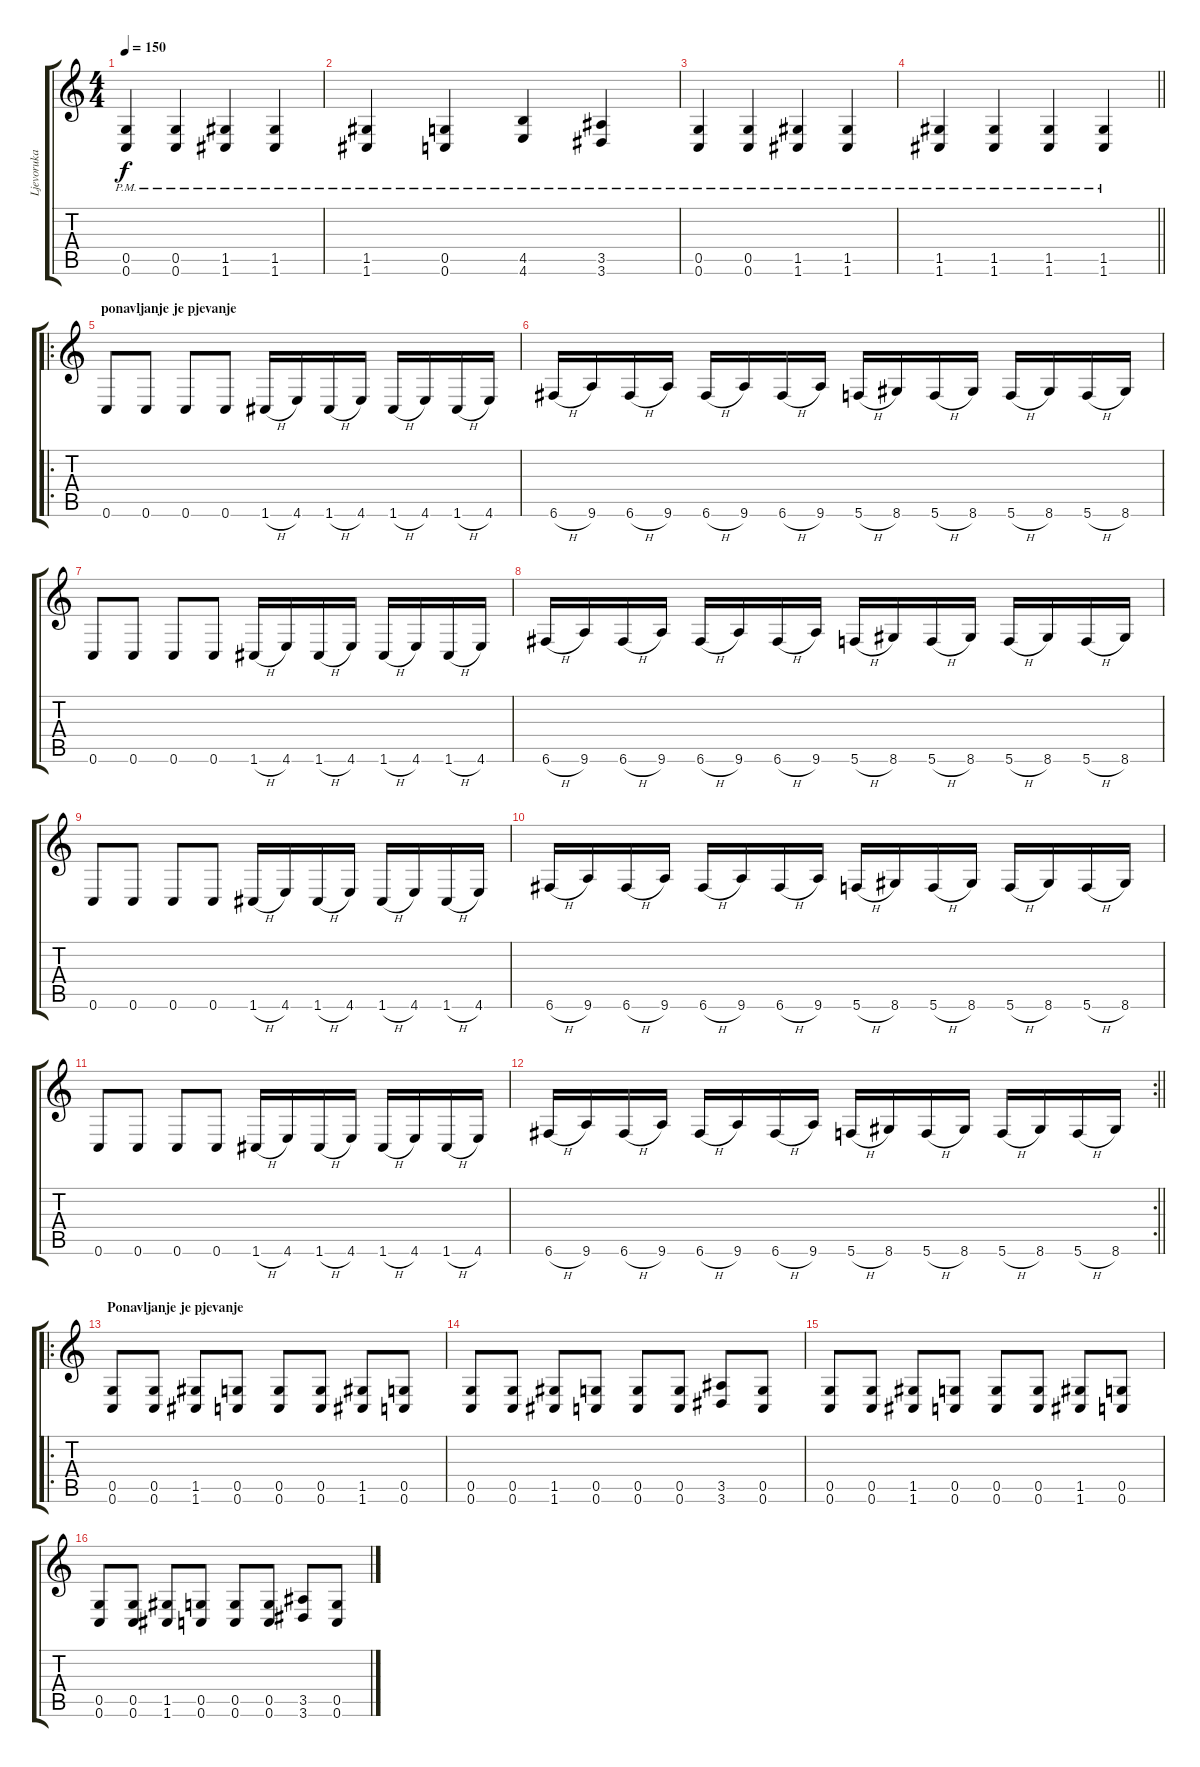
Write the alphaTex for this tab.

\track ("Ljevoruka Bokasa - Deny" "Ljevoruka ") {instrument distortionguitar}
\staff {score tabs}
\tuning (D4 A3 F3 C3 G2 C2) {hide}
\ts (4 4)
\tempo 150
\clef g2
\ks c
(0.5{pm} 0.6{pm}).4{dy f} (0.5{pm} 0.6{pm}).4 (1.5{pm} 1.6{pm}).4 (1.5{pm} 1.6{pm}).4 |
(1.5{pm} 1.6{pm}).4 (0.5{pm} 0.6{pm}).4 (4.5{pm} 4.6{pm}).4 (3.5{pm} 3.6{pm}).4 |
(0.5{pm} 0.6{pm}).4 (0.5{pm} 0.6{pm}).4 (1.5{pm} 1.6{pm}).4 (1.5{pm} 1.6{pm}).4 |
\barLineRight lightlight
(1.5{pm} 1.6{pm}).4 (1.5{pm} 1.6{pm}).4 (1.5{pm} 1.6{pm}).4 (1.5{pm} 1.6{pm}).4 |
\ro
\section ("" "ponavljanje je pjevanje")
0.6.8 0.6.8 0.6.8 0.6.8 1.6{h}.16 4.6.16 1.6{h}.16 4.6.16 1.6{h}.16 4.6.16 1.6{h}.16 4.6.16 |
6.6{h}.16 9.6.16 6.6{h}.16 9.6.16 6.6{h}.16 9.6.16 6.6{h}.16 9.6.16 5.6{h}.16 8.6.16 5.6{h}.16 8.6.16 5.6{h}.16 8.6.16 5.6{h}.16 8.6.16 |
0.6.8 0.6.8 0.6.8 0.6.8 1.6{h}.16 4.6.16 1.6{h}.16 4.6.16 1.6{h}.16 4.6.16 1.6{h}.16 4.6.16 |
6.6{h}.16 9.6.16 6.6{h}.16 9.6.16 6.6{h}.16 9.6.16 6.6{h}.16 9.6.16 5.6{h}.16 8.6.16 5.6{h}.16 8.6.16 5.6{h}.16 8.6.16 5.6{h}.16 8.6.16 |
0.6.8 0.6.8 0.6.8 0.6.8 1.6{h}.16 4.6.16 1.6{h}.16 4.6.16 1.6{h}.16 4.6.16 1.6{h}.16 4.6.16 |
6.6{h}.16 9.6.16 6.6{h}.16 9.6.16 6.6{h}.16 9.6.16 6.6{h}.16 9.6.16 5.6{h}.16 8.6.16 5.6{h}.16 8.6.16 5.6{h}.16 8.6.16 5.6{h}.16 8.6.16 |
0.6.8 0.6.8 0.6.8 0.6.8 1.6{h}.16 4.6.16 1.6{h}.16 4.6.16 1.6{h}.16 4.6.16 1.6{h}.16 4.6.16 |
\rc 2
\barLineRight lightlight
6.6{h}.16 9.6.16 6.6{h}.16 9.6.16 6.6{h}.16 9.6.16 6.6{h}.16 9.6.16 5.6{h}.16 8.6.16 5.6{h}.16 8.6.16 5.6{h}.16 8.6.16 5.6{h}.16 8.6.16 |
\ro
\section ("" "Ponavljanje je pjevanje")
(0.5 0.6).8 (0.5 0.6).8 (1.5 1.6).8 (0.5 0.6).8 (0.5 0.6).8 (0.5 0.6).8 (1.5 1.6).8 (0.5 0.6).8 |
(0.5 0.6).8 (0.5 0.6).8 (1.5 1.6).8 (0.5 0.6).8 (0.5 0.6).8 (0.5 0.6).8 (3.5 3.6).8 (0.5 0.6).8 |
(0.5 0.6).8 (0.5 0.6).8 (1.5 1.6).8 (0.5 0.6).8 (0.5 0.6).8 (0.5 0.6).8 (1.5 1.6).8 (0.5 0.6).8 |
(0.5 0.6).8 (0.5 0.6).8 (1.5 1.6).8 (0.5 0.6).8 (0.5 0.6).8 (0.5 0.6).8 (3.5 3.6).8 (0.5 0.6).8
